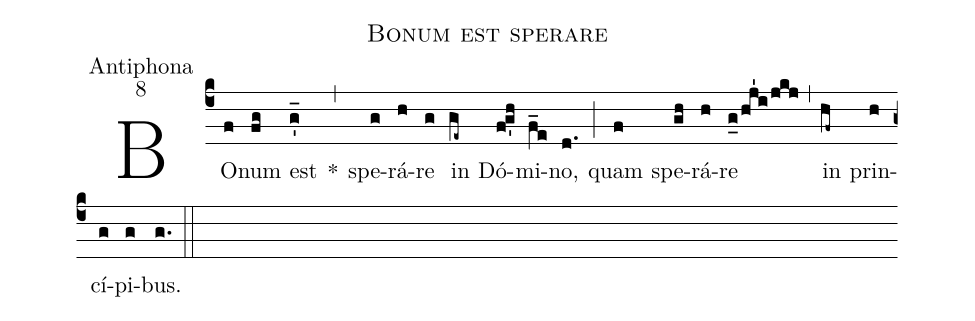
name:Bonum est sperare;
office-part:Antiphona;
mode:8;
%%
(c4) BO(f)num(fg) est(g'_) *(,) spe(g)rá(h)re(g) in(ge~) Dó(f!g'h)mi(f_e)no,(d.) (;) quam(f) spe(gh)rá(h)re(g_0/hj'1i/jkj) (,) in(hf~) prin(h)cí(g)pi(g)bus.(g.) (::)
